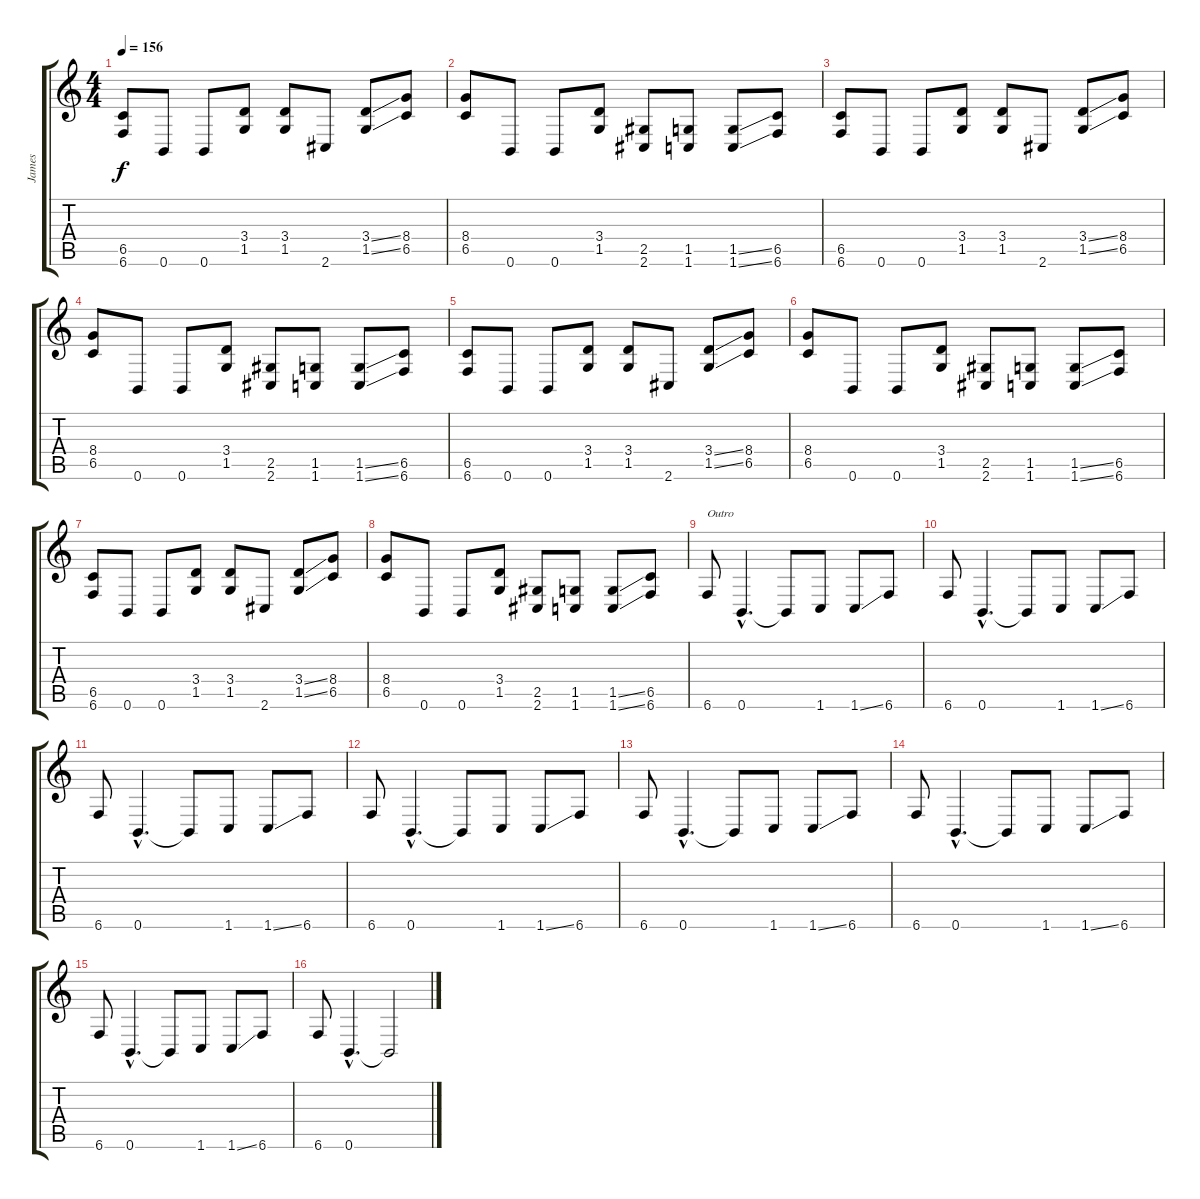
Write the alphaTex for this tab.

\track ("James" "James") {instrument distortionguitar}
\staff {score tabs}
\tuning (Db4 Ab3 E3 B2 Gb2 B1) {hide}
\ts (4 4)
\tempo 156
\clef g2
\ks c
(6.5 6.6).8{dy f} 0.6.8 0.6.8 (3.4 1.5).8 (3.4 1.5).8 2.6.8 (3.4{ss} 1.5{ss}).8 (8.4 6.5).8 |
(8.4 6.5).8 0.6.8 0.6.8 (3.4 1.5).8 (2.5 2.6).8 (1.5 1.6).8 (1.5{ss} 1.6{ss}).8 (6.5 6.6).8 |
(6.5 6.6).8 0.6.8 0.6.8 (3.4 1.5).8 (3.4 1.5).8 2.6.8 (3.4{ss} 1.5{ss}).8 (8.4 6.5).8 |
(8.4 6.5).8 0.6.8 0.6.8 (3.4 1.5).8 (2.5 2.6).8 (1.5 1.6).8 (1.5{ss} 1.6{ss}).8 (6.5 6.6).8 |
(6.5 6.6).8 0.6.8 0.6.8 (3.4 1.5).8 (3.4 1.5).8 2.6.8 (3.4{ss} 1.5{ss}).8 (8.4 6.5).8 |
(8.4 6.5).8 0.6.8 0.6.8 (3.4 1.5).8 (2.5 2.6).8 (1.5 1.6).8 (1.5{ss} 1.6{ss}).8 (6.5 6.6).8 |
(6.5 6.6).8 0.6.8 0.6.8 (3.4 1.5).8 (3.4 1.5).8 2.6.8 (3.4{ss} 1.5{ss}).8 (8.4 6.5).8 |
(8.4 6.5).8 0.6.8 0.6.8 (3.4 1.5).8 (2.5 2.6).8 (1.5 1.6).8 (1.5{ss} 1.6{ss}).8 (6.5 6.6).8 |
6.6.8{txt "Outro"} 0.6{hac}.4{d} 0.6{t}.8 1.6.8 1.6{ss}.8 6.6.8 |
6.6.8 0.6{hac}.4{d} 0.6{t}.8 1.6.8 1.6{ss}.8 6.6.8 |
6.6.8 0.6{hac}.4{d} 0.6{t}.8 1.6.8 1.6{ss}.8 6.6.8 |
6.6.8 0.6{hac}.4{d} 0.6{t}.8 1.6.8 1.6{ss}.8 6.6.8 |
6.6.8 0.6{hac}.4{d} 0.6{t}.8 1.6.8 1.6{ss}.8 6.6.8 |
6.6.8 0.6{hac}.4{d} 0.6{t}.8 1.6.8 1.6{ss}.8 6.6.8 |
6.6.8 0.6{hac}.4{d} 0.6{t}.8 1.6.8 1.6{ss}.8 6.6.8 |
6.6.8 0.6{hac}.4{d} 0.6{t}.2
